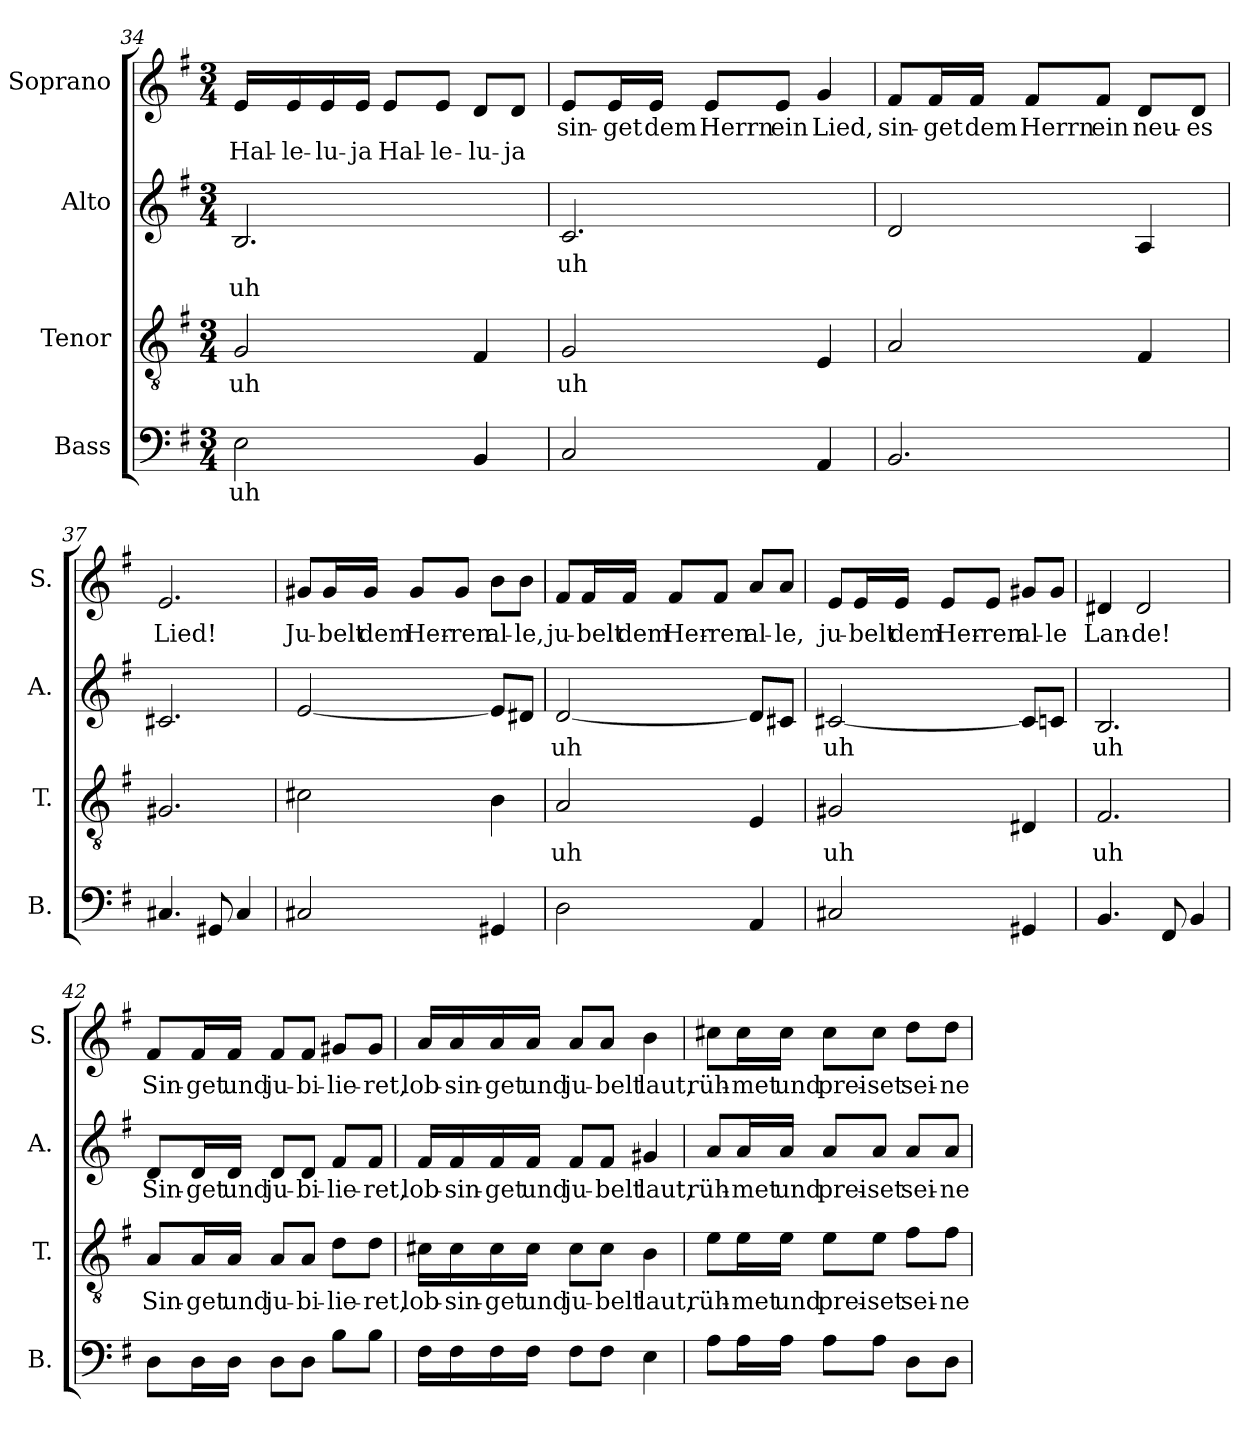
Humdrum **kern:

**kern	**text	**kern	**text	**kern	**text	**text	**kern	**text	**text
*part4	*part4	*part3	*part3	*part2	*part2	*part2	*part1	*part1	*part1
*staff4	*staff4	*staff3	*staff3	*staff2	*staff2	*staff2	*staff1	*staff1	*staff1
*I"Bass	*	*I"Tenor	*	*I"Alto	*	*	*I"Soprano	*	*
*I'B.	*	*I'T.	*	*I'A.	*	*	*I'S.	*	*
*clefF4	*	*clefGv2	*	*clefG2	*	*	*clefG2	*	*
*k[f#]	*	*k[f#]	*	*k[f#]	*	*	*k[f#]	*	*
*G:	*	*G:	*	*G:	*	*	*G:	*	*
*M3/4	*	*M3/4	*	*M3/4	*	*	*M3/4	*	*
=34	=34	=34	=34	=34	=34	=34	=34	=34	=34
2E\	uh	2G/	uh	2.B/	.	uh	16e/LL	.	Hal-
.	.	.	.	.	.	.	16e/	.	-le-
.	.	.	.	.	.	.	16e/	.	-lu-
.	.	.	.	.	.	.	16e/JJ	.	-ja
.	.	.	.	.	.	.	8e/L	.	Hal-
.	.	.	.	.	.	.	8e/J	.	-le-
4BB/	.	4F#/	.	.	.	.	8d/L	.	-lu-
.	.	.	.	.	.	.	8d/J	.	-ja
!!LO:LB:g=z
=35	=35	=35	=35	=35	=35	=35	=35	=35	=35
2C/	.	2G/	uh	2.c/	uh	.	8e/L	sin-	.
.	.	.	.	.	.	.	16e/L	-get	.
.	.	.	.	.	.	.	16e/JJ	dem	.
.	.	.	.	.	.	.	8e/L	Herrn	.
.	.	.	.	.	.	.	8e/J	ein	.
4AA/	.	4E/	.	.	.	.	4g/	Lied,	.
=36	=36	=36	=36	=36	=36	=36	=36	=36	=36
2.BB/	.	2A/	.	2d/	.	.	8f#/L	sin-	.
.	.	.	.	.	.	.	16f#/L	-get	.
.	.	.	.	.	.	.	16f#/JJ	dem	.
.	.	.	.	.	.	.	8f#/L	Herrn	.
.	.	.	.	.	.	.	8f#/J	ein	.
.	.	4F#/	.	4A/	.	.	8d/L	neu-	.
.	.	.	.	.	.	.	8d/J	-es	.
=37	=37	=37	=37	=37	=37	=37	=37	=37	=37
4.C#X/	.	2.G#X/	.	2.c#X/	.	.	2.e/	Lied!	.
8GG#X/	.	.	.	.	.	.	.	.	.
4C#/	.	.	.	.	.	.	.	.	.
=38	=38	=38	=38	=38	=38	=38	=38	=38	=38
2C#X/	.	2c#X\	.	[2e/	.	.	8g#X/L	Ju-	.
.	.	.	.	.	.	.	16g#/L	-belt	.
.	.	.	.	.	.	.	16g#/JJ	dem	.
.	.	.	.	.	.	.	8g#/L	Her-	.
.	.	.	.	.	.	.	8g#/J	-ren	.
4GG#X/	.	4B\	.	8e/L]	.	.	8b\L	al-	.
.	.	.	.	8d#X/J	.	.	8b\J	-le,	.
!!LO:LB:g=z
=39	=39	=39	=39	=39	=39	=39	=39	=39	=39
2D\	.	2A/	uh	[2d/	uh	.	8f#/L	ju-	.
.	.	.	.	.	.	.	16f#/L	-belt	.
.	.	.	.	.	.	.	16f#/JJ	dem	.
.	.	.	.	.	.	.	8f#/L	Her-	.
.	.	.	.	.	.	.	8f#/J	-ren	.
4AA/	.	4E/	.	8d/L]	.	.	8a/L	al-	.
.	.	.	.	8c#X/J	.	.	8a/J	-le,	.
=40	=40	=40	=40	=40	=40	=40	=40	=40	=40
2C#X/	.	2G#X/	uh	[2c#X/	uh	.	8e/L	ju-	.
.	.	.	.	.	.	.	16e/L	-belt	.
.	.	.	.	.	.	.	16e/JJ	dem	.
.	.	.	.	.	.	.	8e/L	Her-	.
.	.	.	.	.	.	.	8e/J	-ren	.
4GG#X/	.	4D#X/	.	8c#/L]	.	.	8g#X/L	al-	.
.	.	.	.	8cn/J	.	.	8g#/J	-le	.
=41	=41	=41	=41	=41	=41	=41	=41	=41	=41
4.BB/	.	2.F#/	uh	2.B/	uh	.	4d#X/	Lan-	.
.	.	.	.	.	.	.	2d#/	-de!	.
8FF#/	.	.	.	.	.	.	.	.	.
4BB/	.	.	.	.	.	.	.	.	.
!!LO:PB:g=z
=42	=42	=42	=42	=42	=42	=42	=42	=42	=42
8D\L	.	8A/L	Sin-	8d/L	Sin-	.	8f#/L	Sin-	.
16D\L	.	16A/L	-get	16d/L	-get	.	16f#/L	-get	.
16D\JJ	.	16A/JJ	und	16d/JJ	und	.	16f#/JJ	und	.
8D\L	.	8A/L	ju-	8d/L	ju-	.	8f#/L	ju-	.
8D\J	.	8A/J	-bi-	8d/J	-bi-	.	8f#/J	-bi-	.
8B\L	.	8d\L	-lie-	8f#/L	-lie-	.	8g#X/L	-lie-	.
8B\J	.	8d\J	-ret,	8f#/J	-ret,	.	8g#/J	-ret,	.
=43	=43	=43	=43	=43	=43	=43	=43	=43	=43
16F#\LL	.	16c#X\LL	lob-	16f#/LL	lob-	.	16a/LL	lob-	.
16F#\	.	16c#\	-sin-	16f#/	-sin-	.	16a/	-sin-	.
16F#\	.	16c#\	-get	16f#/	-get	.	16a/	-get	.
16F#\JJ	.	16c#\JJ	und	16f#/JJ	und	.	16a/JJ	und	.
8F#\L	.	8c#\L	ju-	8f#/L	ju-	.	8a/L	ju-	.
8F#\J	.	8c#\J	-belt	8f#/J	-belt	.	8a/J	-belt	.
4E\	.	4B\	laut,	4g#X/	laut,	.	4b\	laut,	.
=44	=44	=44	=44	=44	=44	=44	=44	=44	=44
8A\L	.	8e\L	rüh-	8a/L	rüh-	.	8cc#X\L	rüh-	.
16A\L	.	16e\L	-met	16a/L	-met	.	16cc#\L	-met	.
16A\JJ	.	16e\JJ	und	16a/JJ	und	.	16cc#\JJ	und	.
8A\L	.	8e\L	prei-	8a/L	prei-	.	8cc#\L	prei-	.
8A\J	.	8e\J	-set	8a/J	-set	.	8cc#\J	-set	.
8D\L	.	8f#\L	sei-	8a/L	sei-	.	8dd\L	sei-	.
8D\J	.	8f#\J	-ne	8a/J	-ne	.	8dd\J	-ne	.
=	=	=	=	=	=	=	=	=	=
*-	*-	*-	*-	*-	*-	*-	*-	*-	*-
